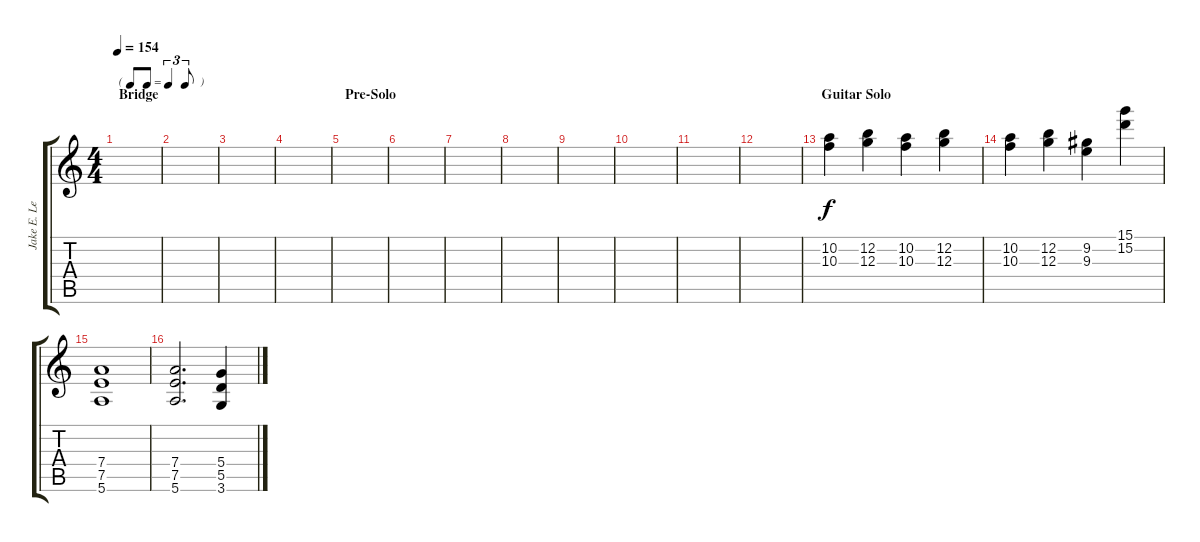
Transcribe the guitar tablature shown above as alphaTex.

\track ("Jake E. Lee (Rhythm)" "Jake E. Le") {instrument overdrivenguitar}
\staff {score tabs}
\tuning (E4 B3 G3 D3 A2 E2) {hide}
\ts (4 4)
\tf triplet8th
\section ("" "Bridge")
\tempo 154
\clef g2
\ks c
|
|
|
|
\section ("" "Pre-Solo")
|
|
|
|
|
|
|
|
\section ("" "Guitar Solo")
(10.2 10.3).4 (12.2 12.3).4 (10.2 10.3).4 (12.2 12.3).4 |
(10.2 10.3).4 (12.2 12.3).4 (9.2 9.3).4 (15.1 15.2).4 |
(7.4 7.5 5.6).1 |
(7.4 7.5 5.6).2{d} (5.4 5.5 3.6).4
